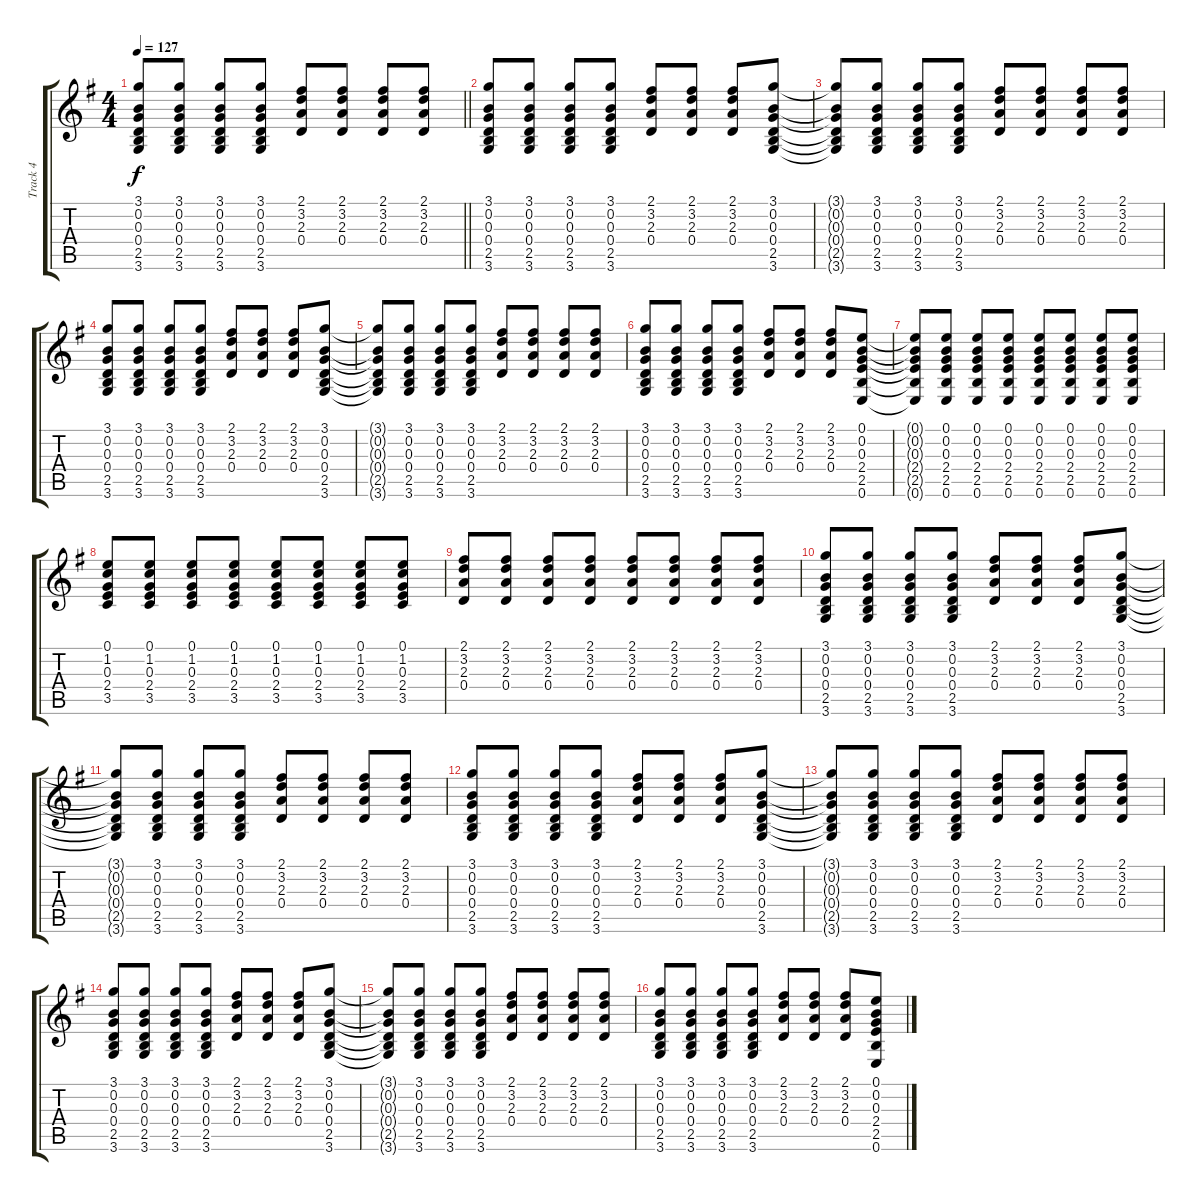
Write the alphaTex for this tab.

\track ("Track 4" "Track 4") {instrument acousticguitarsteel}
\staff {score tabs}
\tuning (E4 B3 G3 D3 A2 E2) {hide}
\ts (4 4)
\tempo 127
\clef g2
\barLineRight lightlight
\ks g
(3.1{t} 0.2{t} 0.3{t} 0.4{t} 2.5{t} 3.6{t}).8{dy f} (3.1 0.2 0.3 0.4 2.5 3.6).8 (3.1 0.2 0.3 0.4 2.5 3.6).8 (3.1 0.2 0.3 0.4 2.5 3.6).8 (2.1 3.2 2.3 0.4).8 (2.1 3.2 2.3 0.4).8 (2.1 3.2 2.3 0.4).8 (2.1 3.2 2.3 0.4).8 |
(3.1 0.2 0.3 0.4 2.5 3.6).8 (3.1 0.2 0.3 0.4 2.5 3.6).8 (3.1 0.2 0.3 0.4 2.5 3.6).8 (3.1 0.2 0.3 0.4 2.5 3.6).8 (2.1 3.2 2.3 0.4).8 (2.1 3.2 2.3 0.4).8 (2.1 3.2 2.3 0.4).8 (3.1 0.2 0.3 0.4 2.5 3.6).8 |
(3.1{t} 0.2{t} 0.3{t} 0.4{t} 2.5{t} 3.6{t}).8 (3.1 0.2 0.3 0.4 2.5 3.6).8 (3.1 0.2 0.3 0.4 2.5 3.6).8 (3.1 0.2 0.3 0.4 2.5 3.6).8 (2.1 3.2 2.3 0.4).8 (2.1 3.2 2.3 0.4).8 (2.1 3.2 2.3 0.4).8 (2.1 3.2 2.3 0.4).8 |
(3.1 0.2 0.3 0.4 2.5 3.6).8 (3.1 0.2 0.3 0.4 2.5 3.6).8 (3.1 0.2 0.3 0.4 2.5 3.6).8 (3.1 0.2 0.3 0.4 2.5 3.6).8 (2.1 3.2 2.3 0.4).8 (2.1 3.2 2.3 0.4).8 (2.1 3.2 2.3 0.4).8 (3.1 0.2 0.3 0.4 2.5 3.6).8 |
(3.1{t} 0.2{t} 0.3{t} 0.4{t} 2.5{t} 3.6{t}).8 (3.1 0.2 0.3 0.4 2.5 3.6).8 (3.1 0.2 0.3 0.4 2.5 3.6).8 (3.1 0.2 0.3 0.4 2.5 3.6).8 (2.1 3.2 2.3 0.4).8 (2.1 3.2 2.3 0.4).8 (2.1 3.2 2.3 0.4).8 (2.1 3.2 2.3 0.4).8 |
(3.1 0.2 0.3 0.4 2.5 3.6).8 (3.1 0.2 0.3 0.4 2.5 3.6).8 (3.1 0.2 0.3 0.4 2.5 3.6).8 (3.1 0.2 0.3 0.4 2.5 3.6).8 (2.1 3.2 2.3 0.4).8 (2.1 3.2 2.3 0.4).8 (2.1 3.2 2.3 0.4).8 (0.1 0.2 0.3 2.4 2.5 0.6).8 |
(0.1{t} 0.2{t} 0.3{t} 2.4{t} 2.5{t} 0.6{t}).8 (0.1 0.2 0.3 2.4 2.5 0.6).8 (0.1 0.2 0.3 2.4 2.5 0.6).8 (0.1 0.2 0.3 2.4 2.5 0.6).8 (0.1 0.2 0.3 2.4 2.5 0.6).8 (0.1 0.2 0.3 2.4 2.5 0.6).8 (0.1 0.2 0.3 2.4 2.5 0.6).8 (0.1 0.2 0.3 2.4 2.5 0.6).8 |
(0.1 1.2 0.3 2.4 3.5).8 (0.1 1.2 0.3 2.4 3.5).8 (0.1 1.2 0.3 2.4 3.5).8 (0.1 1.2 0.3 2.4 3.5).8 (0.1 1.2 0.3 2.4 3.5).8 (0.1 1.2 0.3 2.4 3.5).8 (0.1 1.2 0.3 2.4 3.5).8 (0.1 1.2 0.3 2.4 3.5).8 |
(2.1 3.2 2.3 0.4).8 (2.1 3.2 2.3 0.4).8 (2.1 3.2 2.3 0.4).8 (2.1 3.2 2.3 0.4).8 (2.1 3.2 2.3 0.4).8 (2.1 3.2 2.3 0.4).8 (2.1 3.2 2.3 0.4).8 (2.1 3.2 2.3 0.4).8 |
(3.1 0.2 0.3 0.4 2.5 3.6).8 (3.1 0.2 0.3 0.4 2.5 3.6).8 (3.1 0.2 0.3 0.4 2.5 3.6).8 (3.1 0.2 0.3 0.4 2.5 3.6).8 (2.1 3.2 2.3 0.4).8 (2.1 3.2 2.3 0.4).8 (2.1 3.2 2.3 0.4).8 (3.1 0.2 0.3 0.4 2.5 3.6).8 |
(3.1{t} 0.2{t} 0.3{t} 0.4{t} 2.5{t} 3.6{t}).8 (3.1 0.2 0.3 0.4 2.5 3.6).8 (3.1 0.2 0.3 0.4 2.5 3.6).8 (3.1 0.2 0.3 0.4 2.5 3.6).8 (2.1 3.2 2.3 0.4).8 (2.1 3.2 2.3 0.4).8 (2.1 3.2 2.3 0.4).8 (2.1 3.2 2.3 0.4).8 |
(3.1 0.2 0.3 0.4 2.5 3.6).8 (3.1 0.2 0.3 0.4 2.5 3.6).8 (3.1 0.2 0.3 0.4 2.5 3.6).8 (3.1 0.2 0.3 0.4 2.5 3.6).8 (2.1 3.2 2.3 0.4).8 (2.1 3.2 2.3 0.4).8 (2.1 3.2 2.3 0.4).8 (3.1 0.2 0.3 0.4 2.5 3.6).8 |
(3.1{t} 0.2{t} 0.3{t} 0.4{t} 2.5{t} 3.6{t}).8 (3.1 0.2 0.3 0.4 2.5 3.6).8 (3.1 0.2 0.3 0.4 2.5 3.6).8 (3.1 0.2 0.3 0.4 2.5 3.6).8 (2.1 3.2 2.3 0.4).8 (2.1 3.2 2.3 0.4).8 (2.1 3.2 2.3 0.4).8 (2.1 3.2 2.3 0.4).8 |
(3.1 0.2 0.3 0.4 2.5 3.6).8 (3.1 0.2 0.3 0.4 2.5 3.6).8 (3.1 0.2 0.3 0.4 2.5 3.6).8 (3.1 0.2 0.3 0.4 2.5 3.6).8 (2.1 3.2 2.3 0.4).8 (2.1 3.2 2.3 0.4).8 (2.1 3.2 2.3 0.4).8 (3.1 0.2 0.3 0.4 2.5 3.6).8 |
(3.1{t} 0.2{t} 0.3{t} 0.4{t} 2.5{t} 3.6{t}).8 (3.1 0.2 0.3 0.4 2.5 3.6).8 (3.1 0.2 0.3 0.4 2.5 3.6).8 (3.1 0.2 0.3 0.4 2.5 3.6).8 (2.1 3.2 2.3 0.4).8 (2.1 3.2 2.3 0.4).8 (2.1 3.2 2.3 0.4).8 (2.1 3.2 2.3 0.4).8 |
(3.1 0.2 0.3 0.4 2.5 3.6).8 (3.1 0.2 0.3 0.4 2.5 3.6).8 (3.1 0.2 0.3 0.4 2.5 3.6).8 (3.1 0.2 0.3 0.4 2.5 3.6).8 (2.1 3.2 2.3 0.4).8 (2.1 3.2 2.3 0.4).8 (2.1 3.2 2.3 0.4).8 (0.1 0.2 0.3 2.4 2.5 0.6).8
